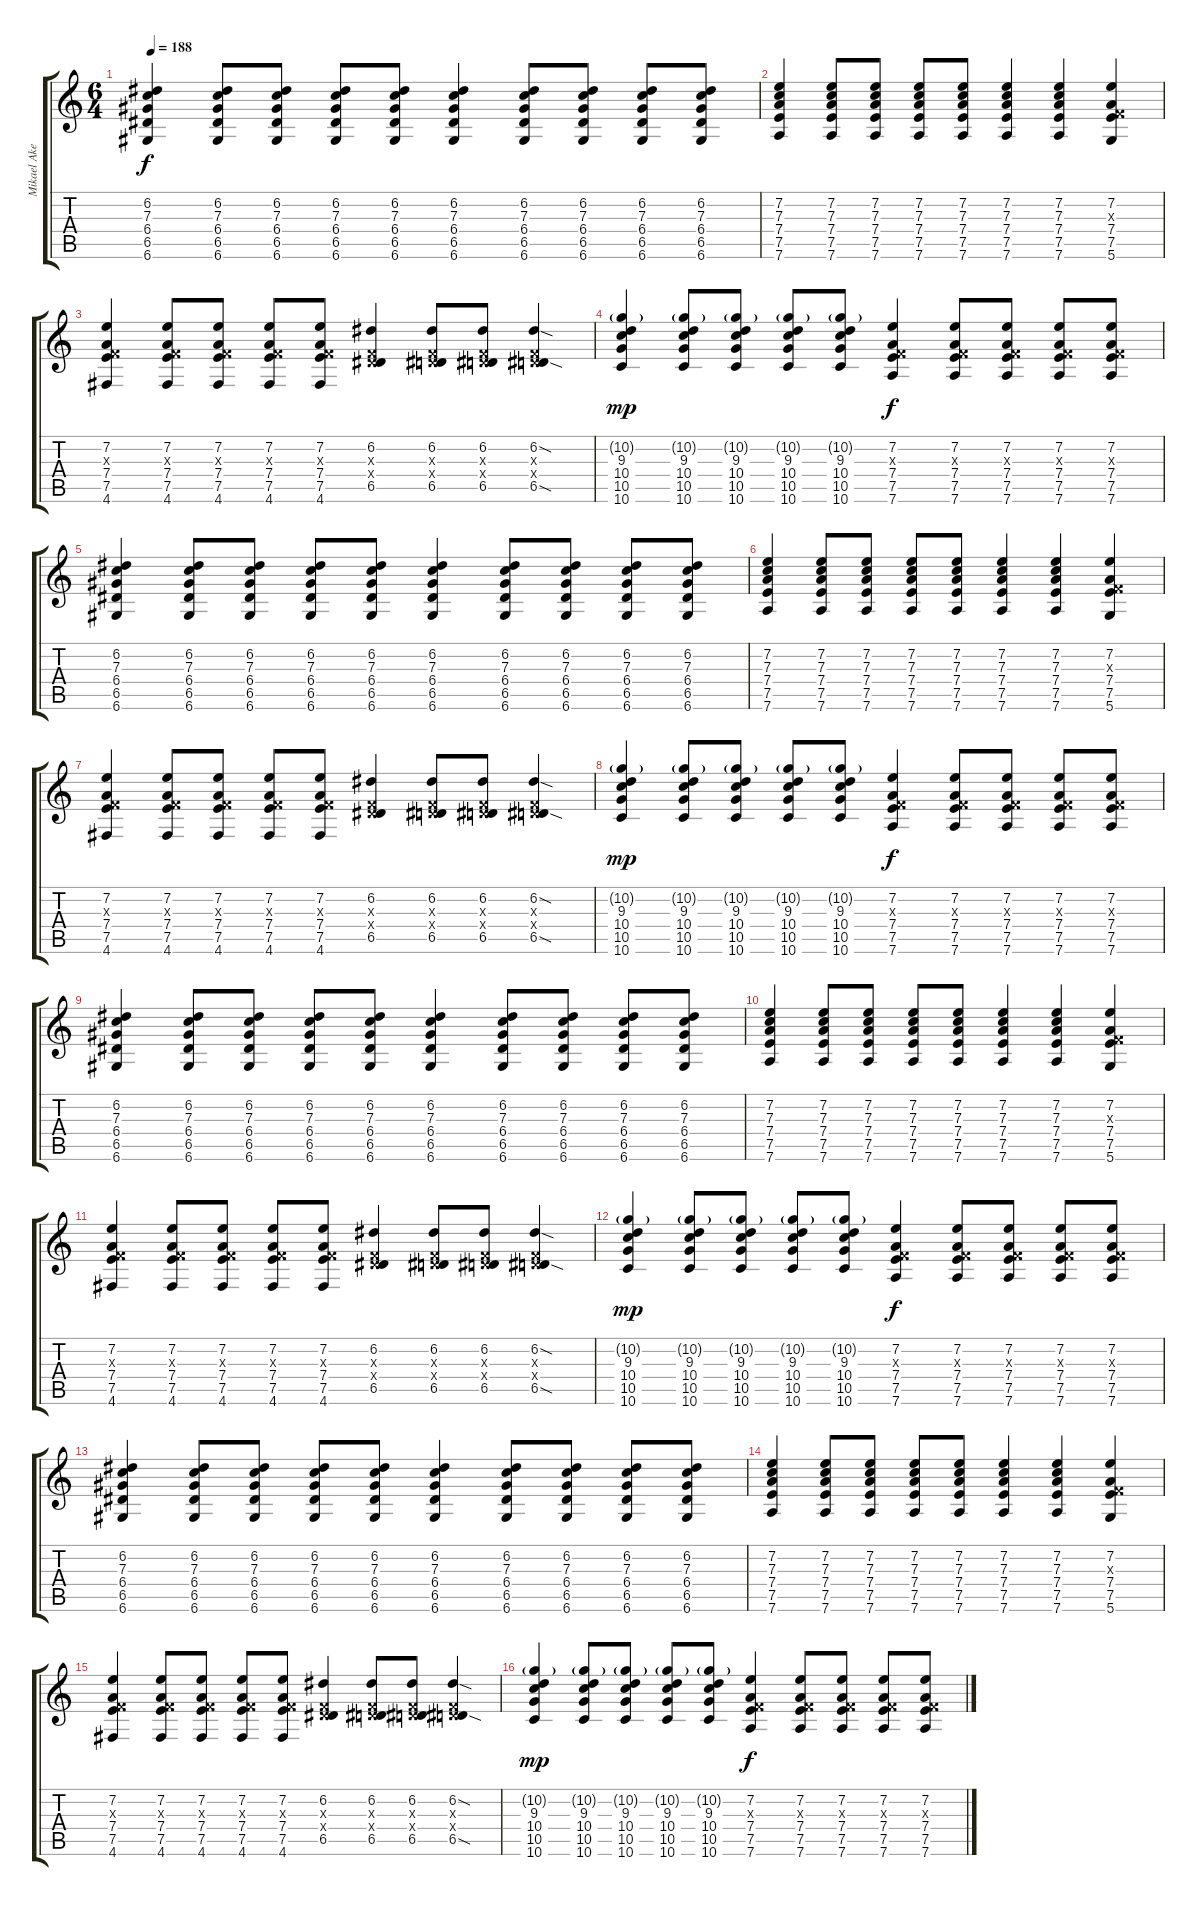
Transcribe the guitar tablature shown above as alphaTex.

\track ("Mikael Akerfeldt" "Mikael Ake") {mute instrument distortionguitar}
\staff {score tabs}
\tuning (D4 A3 F3 D3 A2 D2) {hide}
\ts (6 4)
\tempo 188
\clef g2
\ks c
(6.2 7.3 6.4 6.5 6.6).4{dy f} (6.2 7.3 6.4 6.5 6.6).8 (6.2 7.3 6.4 6.5 6.6).8 (6.2 7.3 6.4 6.5 6.6).8 (6.2 7.3 6.4 6.5 6.6).8 (6.2 7.3 6.4 6.5 6.6).4 (6.2 7.3 6.4 6.5 6.6).8 (6.2 7.3 6.4 6.5 6.6).8 (6.2 7.3 6.4 6.5 6.6).8 (6.2 7.3 6.4 6.5 6.6).8 |
(7.2 7.3 7.4 7.5 7.6).4 (7.2 7.3 7.4 7.5 7.6).8 (7.2 7.3 7.4 7.5 7.6).8 (7.2 7.3 7.4 7.5 7.6).8 (7.2 7.3 7.4 7.5 7.6).8 (7.2 7.3 7.4 7.5 7.6).4 (7.2 7.3 7.4 7.5 7.6).4 (7.2 0.3{x} 7.4 7.5 5.6).4 |
(7.2 0.3{x} 7.4 7.5 4.6).4 (7.2 0.3{x} 7.4 7.5 4.6).8 (7.2 0.3{x} 7.4 7.5 4.6).8 (7.2 0.3{x} 7.4 7.5 4.6).8 (7.2 0.3{x} 7.4 7.5 4.6).8 (6.2 0.3{x} 0.4{x} 6.5).4 (6.2 0.3{x} 0.4{x} 6.5).8 (6.2 0.3{x} 0.4{x} 6.5).8 (6.2{sod} 0.3{x} 0.4{x} 6.5{sod}).4 |
(10.2{g} 9.3 10.4 10.5 10.6).4{dy mp} (10.2{g} 9.3 10.4 10.5 10.6).8 (10.2{g} 9.3 10.4 10.5 10.6).8 (10.2{g} 9.3 10.4 10.5 10.6).8 (10.2{g} 9.3 10.4 10.5 10.6).8 (7.2 0.3{x} 7.4 7.5 7.6).4{dy f} (7.2 0.3{x} 7.4 7.5 7.6).8 (7.2 0.3{x} 7.4 7.5 7.6).8 (7.2 0.3{x} 7.4 7.5 7.6).8 (7.2 0.3{x} 7.4 7.5 7.6).8 |
(6.2 7.3 6.4 6.5 6.6).4 (6.2 7.3 6.4 6.5 6.6).8 (6.2 7.3 6.4 6.5 6.6).8 (6.2 7.3 6.4 6.5 6.6).8 (6.2 7.3 6.4 6.5 6.6).8 (6.2 7.3 6.4 6.5 6.6).4 (6.2 7.3 6.4 6.5 6.6).8 (6.2 7.3 6.4 6.5 6.6).8 (6.2 7.3 6.4 6.5 6.6).8 (6.2 7.3 6.4 6.5 6.6).8 |
(7.2 7.3 7.4 7.5 7.6).4 (7.2 7.3 7.4 7.5 7.6).8 (7.2 7.3 7.4 7.5 7.6).8 (7.2 7.3 7.4 7.5 7.6).8 (7.2 7.3 7.4 7.5 7.6).8 (7.2 7.3 7.4 7.5 7.6).4 (7.2 7.3 7.4 7.5 7.6).4 (7.2 0.3{x} 7.4 7.5 5.6).4 |
(7.2 0.3{x} 7.4 7.5 4.6).4 (7.2 0.3{x} 7.4 7.5 4.6).8 (7.2 0.3{x} 7.4 7.5 4.6).8 (7.2 0.3{x} 7.4 7.5 4.6).8 (7.2 0.3{x} 7.4 7.5 4.6).8 (6.2 0.3{x} 0.4{x} 6.5).4 (6.2 0.3{x} 0.4{x} 6.5).8 (6.2 0.3{x} 0.4{x} 6.5).8 (6.2{sod} 0.3{x} 0.4{x} 6.5{sod}).4 |
(10.2{g} 9.3 10.4 10.5 10.6).4{dy mp} (10.2{g} 9.3 10.4 10.5 10.6).8 (10.2{g} 9.3 10.4 10.5 10.6).8 (10.2{g} 9.3 10.4 10.5 10.6).8 (10.2{g} 9.3 10.4 10.5 10.6).8 (7.2 0.3{x} 7.4 7.5 7.6).4{dy f} (7.2 0.3{x} 7.4 7.5 7.6).8 (7.2 0.3{x} 7.4 7.5 7.6).8 (7.2 0.3{x} 7.4 7.5 7.6).8 (7.2 0.3{x} 7.4 7.5 7.6).8 |
(6.2 7.3 6.4 6.5 6.6).4 (6.2 7.3 6.4 6.5 6.6).8 (6.2 7.3 6.4 6.5 6.6).8 (6.2 7.3 6.4 6.5 6.6).8 (6.2 7.3 6.4 6.5 6.6).8 (6.2 7.3 6.4 6.5 6.6).4 (6.2 7.3 6.4 6.5 6.6).8 (6.2 7.3 6.4 6.5 6.6).8 (6.2 7.3 6.4 6.5 6.6).8 (6.2 7.3 6.4 6.5 6.6).8 |
(7.2 7.3 7.4 7.5 7.6).4 (7.2 7.3 7.4 7.5 7.6).8 (7.2 7.3 7.4 7.5 7.6).8 (7.2 7.3 7.4 7.5 7.6).8 (7.2 7.3 7.4 7.5 7.6).8 (7.2 7.3 7.4 7.5 7.6).4 (7.2 7.3 7.4 7.5 7.6).4 (7.2 0.3{x} 7.4 7.5 5.6).4 |
(7.2 0.3{x} 7.4 7.5 4.6).4 (7.2 0.3{x} 7.4 7.5 4.6).8 (7.2 0.3{x} 7.4 7.5 4.6).8 (7.2 0.3{x} 7.4 7.5 4.6).8 (7.2 0.3{x} 7.4 7.5 4.6).8 (6.2 0.3{x} 0.4{x} 6.5).4 (6.2 0.3{x} 0.4{x} 6.5).8 (6.2 0.3{x} 0.4{x} 6.5).8 (6.2{sod} 0.3{x} 0.4{x} 6.5{sod}).4 |
(10.2{g} 9.3 10.4 10.5 10.6).4{dy mp} (10.2{g} 9.3 10.4 10.5 10.6).8 (10.2{g} 9.3 10.4 10.5 10.6).8 (10.2{g} 9.3 10.4 10.5 10.6).8 (10.2{g} 9.3 10.4 10.5 10.6).8 (7.2 0.3{x} 7.4 7.5 7.6).4{dy f} (7.2 0.3{x} 7.4 7.5 7.6).8 (7.2 0.3{x} 7.4 7.5 7.6).8 (7.2 0.3{x} 7.4 7.5 7.6).8 (7.2 0.3{x} 7.4 7.5 7.6).8 |
(6.2 7.3 6.4 6.5 6.6).4 (6.2 7.3 6.4 6.5 6.6).8 (6.2 7.3 6.4 6.5 6.6).8 (6.2 7.3 6.4 6.5 6.6).8 (6.2 7.3 6.4 6.5 6.6).8 (6.2 7.3 6.4 6.5 6.6).4 (6.2 7.3 6.4 6.5 6.6).8 (6.2 7.3 6.4 6.5 6.6).8 (6.2 7.3 6.4 6.5 6.6).8 (6.2 7.3 6.4 6.5 6.6).8 |
(7.2 7.3 7.4 7.5 7.6).4 (7.2 7.3 7.4 7.5 7.6).8 (7.2 7.3 7.4 7.5 7.6).8 (7.2 7.3 7.4 7.5 7.6).8 (7.2 7.3 7.4 7.5 7.6).8 (7.2 7.3 7.4 7.5 7.6).4 (7.2 7.3 7.4 7.5 7.6).4 (7.2 0.3{x} 7.4 7.5 5.6).4 |
(7.2 0.3{x} 7.4 7.5 4.6).4 (7.2 0.3{x} 7.4 7.5 4.6).8 (7.2 0.3{x} 7.4 7.5 4.6).8 (7.2 0.3{x} 7.4 7.5 4.6).8 (7.2 0.3{x} 7.4 7.5 4.6).8 (6.2 0.3{x} 0.4{x} 6.5).4 (6.2 0.3{x} 0.4{x} 6.5).8 (6.2 0.3{x} 0.4{x} 6.5).8 (6.2{sod} 0.3{x} 0.4{x} 6.5{sod}).4 |
(10.2{g} 9.3 10.4 10.5 10.6).4{dy mp} (10.2{g} 9.3 10.4 10.5 10.6).8 (10.2{g} 9.3 10.4 10.5 10.6).8 (10.2{g} 9.3 10.4 10.5 10.6).8 (10.2{g} 9.3 10.4 10.5 10.6).8 (7.2 0.3{x} 7.4 7.5 7.6).4{dy f} (7.2 0.3{x} 7.4 7.5 7.6).8 (7.2 0.3{x} 7.4 7.5 7.6).8 (7.2 0.3{x} 7.4 7.5 7.6).8 (7.2 0.3{x} 7.4 7.5 7.6).8
